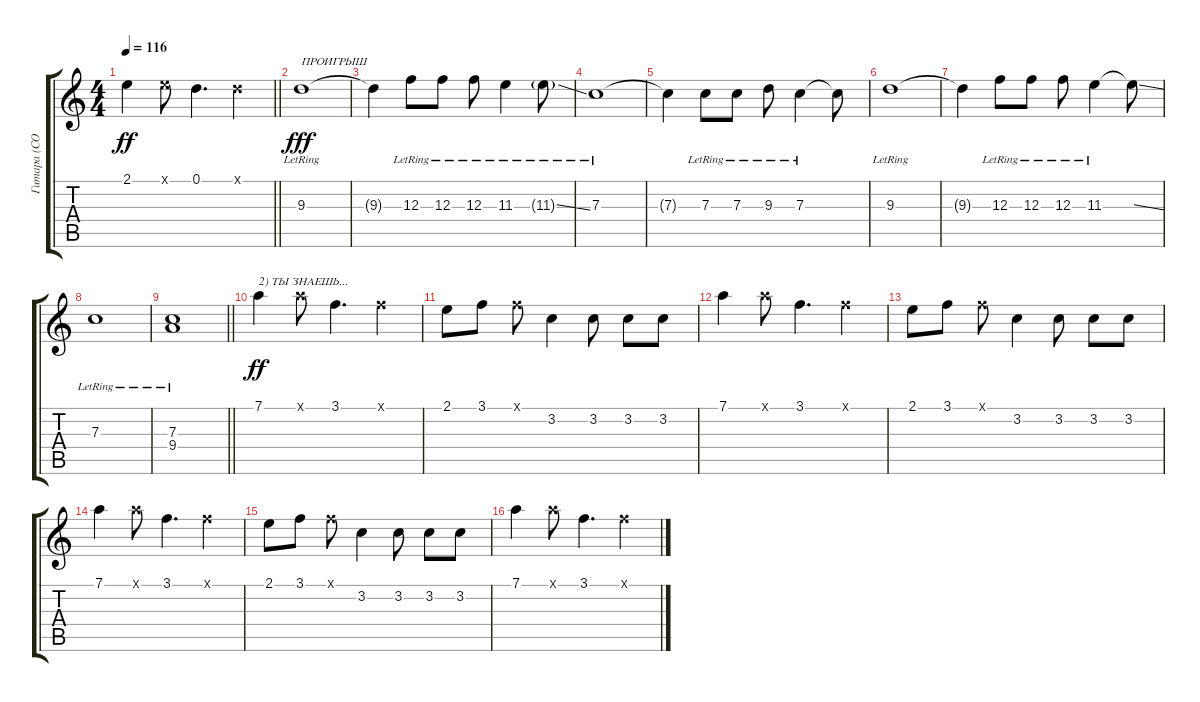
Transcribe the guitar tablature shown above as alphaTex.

\track ("Гитара (СОЛО)" "Гитара (СО") {instrument acousticguitarsteel}
\staff {score tabs}
\tuning (D4 A3 F3 C3 G2 D2) {hide}
\ts (4 4)
\tempo 116
\clef g2
\barLineRight lightlight
\ks c
2.1.4{dy ff} 2.1{x}.8 0.1.4{d} 0.1{x}.4 |
9.3{lr}.1{txt "ПРОИГРЫШ" dy fff} |
9.3{t}.4 12.3{lr}.8 12.3{lr}.8 12.3{lr}.8 11.3{lr}.4 11.3{ss g lr}.8 |
7.3{lr}.1 |
7.3{t}.4 7.3{lr}.8 7.3{lr}.8 9.3{lr}.8 7.3{lr}.4 7.3{t}.8 |
9.3{lr}.1 |
9.3{t}.4 12.3{lr}.8 12.3{lr}.8 12.3{lr}.8 11.3{lr}.4 11.3{ss t}.8 |
7.3{lr}.1 |
\barLineRight lightlight
(7.3{lr} 9.4{lr}).1 |
7.1.4{txt "2) ТЫ ЗНАЕШЬ..." dy ff} 7.1{x}.8 3.1.4{d} 3.1{x}.4 |
2.1.8 3.1.8 3.1{x}.8 3.2.4 3.2.8 3.2.8 3.2.8 |
7.1.4 7.1{x}.8 3.1.4{d} 3.1{x}.4 |
2.1.8 3.1.8 3.1{x}.8 3.2.4 3.2.8 3.2.8 3.2.8 |
7.1.4 7.1{x}.8 3.1.4{d} 3.1{x}.4 |
2.1.8 3.1.8 3.1{x}.8 3.2.4 3.2.8 3.2.8 3.2.8 |
7.1.4 7.1{x}.8 3.1.4{d} 3.1{x}.4
